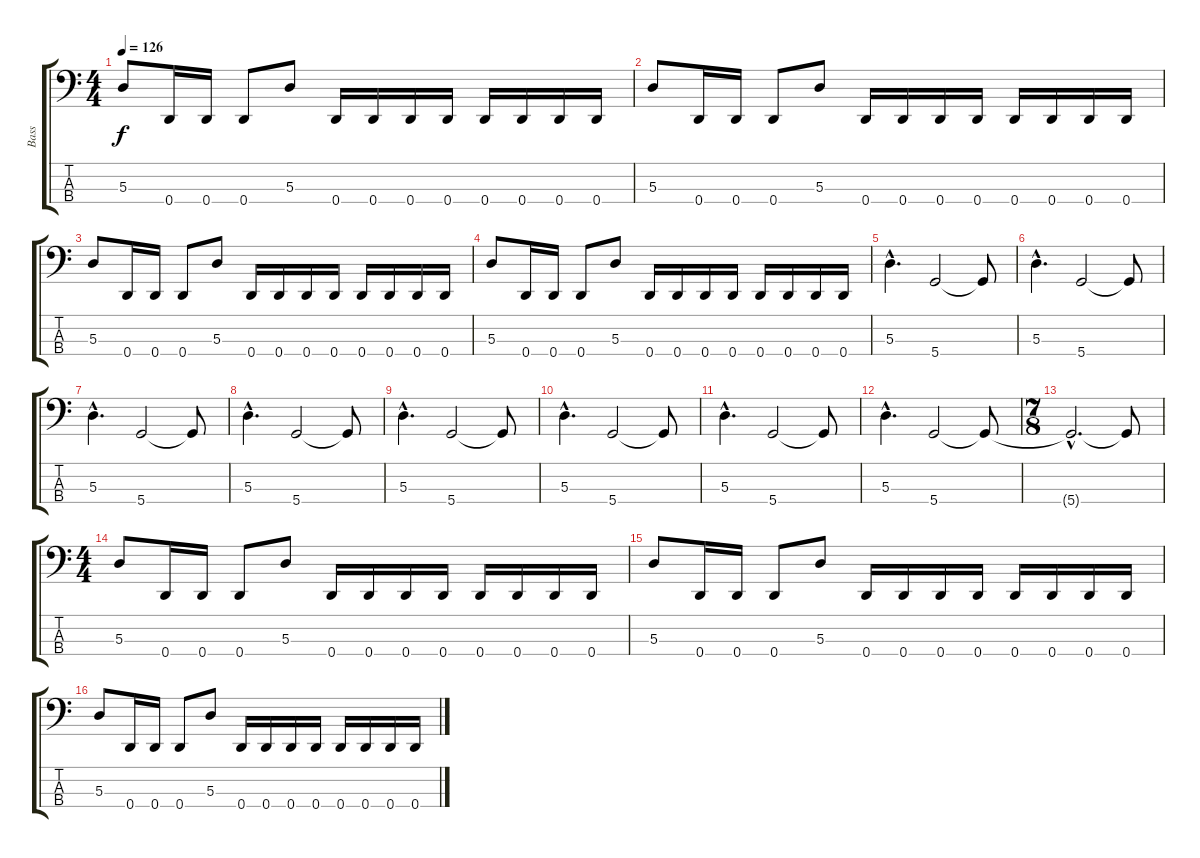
\track ("Bass" "Bass") {instrument electricbassfinger}
\staff {score tabs}
\tuning (G2 D2 A1 D1) {hide}
\ts (4 4)
\tempo 126
\clef f4
\ks c
5.3.8{dy f} 0.4.16 0.4.16 0.4.8 5.3.8 0.4.16 0.4.16 0.4.16 0.4.16 0.4.16 0.4.16 0.4.16 0.4.16 |
5.3.8 0.4.16 0.4.16 0.4.8 5.3.8 0.4.16 0.4.16 0.4.16 0.4.16 0.4.16 0.4.16 0.4.16 0.4.16 |
5.3.8 0.4.16 0.4.16 0.4.8 5.3.8 0.4.16 0.4.16 0.4.16 0.4.16 0.4.16 0.4.16 0.4.16 0.4.16 |
5.3.8 0.4.16 0.4.16 0.4.8 5.3.8 0.4.16 0.4.16 0.4.16 0.4.16 0.4.16 0.4.16 0.4.16 0.4.16 |
5.3{hac}.4{d} 5.4.2 5.4{t}.8 |
5.3{hac}.4{d} 5.4.2 5.4{t}.8 |
5.3{hac}.4{d} 5.4.2 5.4{t}.8 |
5.3{hac}.4{d} 5.4.2 5.4{t}.8 |
5.3{hac}.4{d} 5.4.2 5.4{t}.8 |
5.3{hac}.4{d} 5.4.2 5.4{t}.8 |
5.3{hac}.4{d} 5.4.2 5.4{t}.8 |
5.3{hac}.4{d} 5.4.2 5.4{t}.8 |
\ts (7 8)
5.4{hac t}.2{d} 5.4{t}.8 |
\ts (4 4)
5.3.8 0.4.16 0.4.16 0.4.8 5.3.8 0.4.16 0.4.16 0.4.16 0.4.16 0.4.16 0.4.16 0.4.16 0.4.16 |
5.3.8 0.4.16 0.4.16 0.4.8 5.3.8 0.4.16 0.4.16 0.4.16 0.4.16 0.4.16 0.4.16 0.4.16 0.4.16 |
5.3.8 0.4.16 0.4.16 0.4.8 5.3.8 0.4.16 0.4.16 0.4.16 0.4.16 0.4.16 0.4.16 0.4.16 0.4.16
